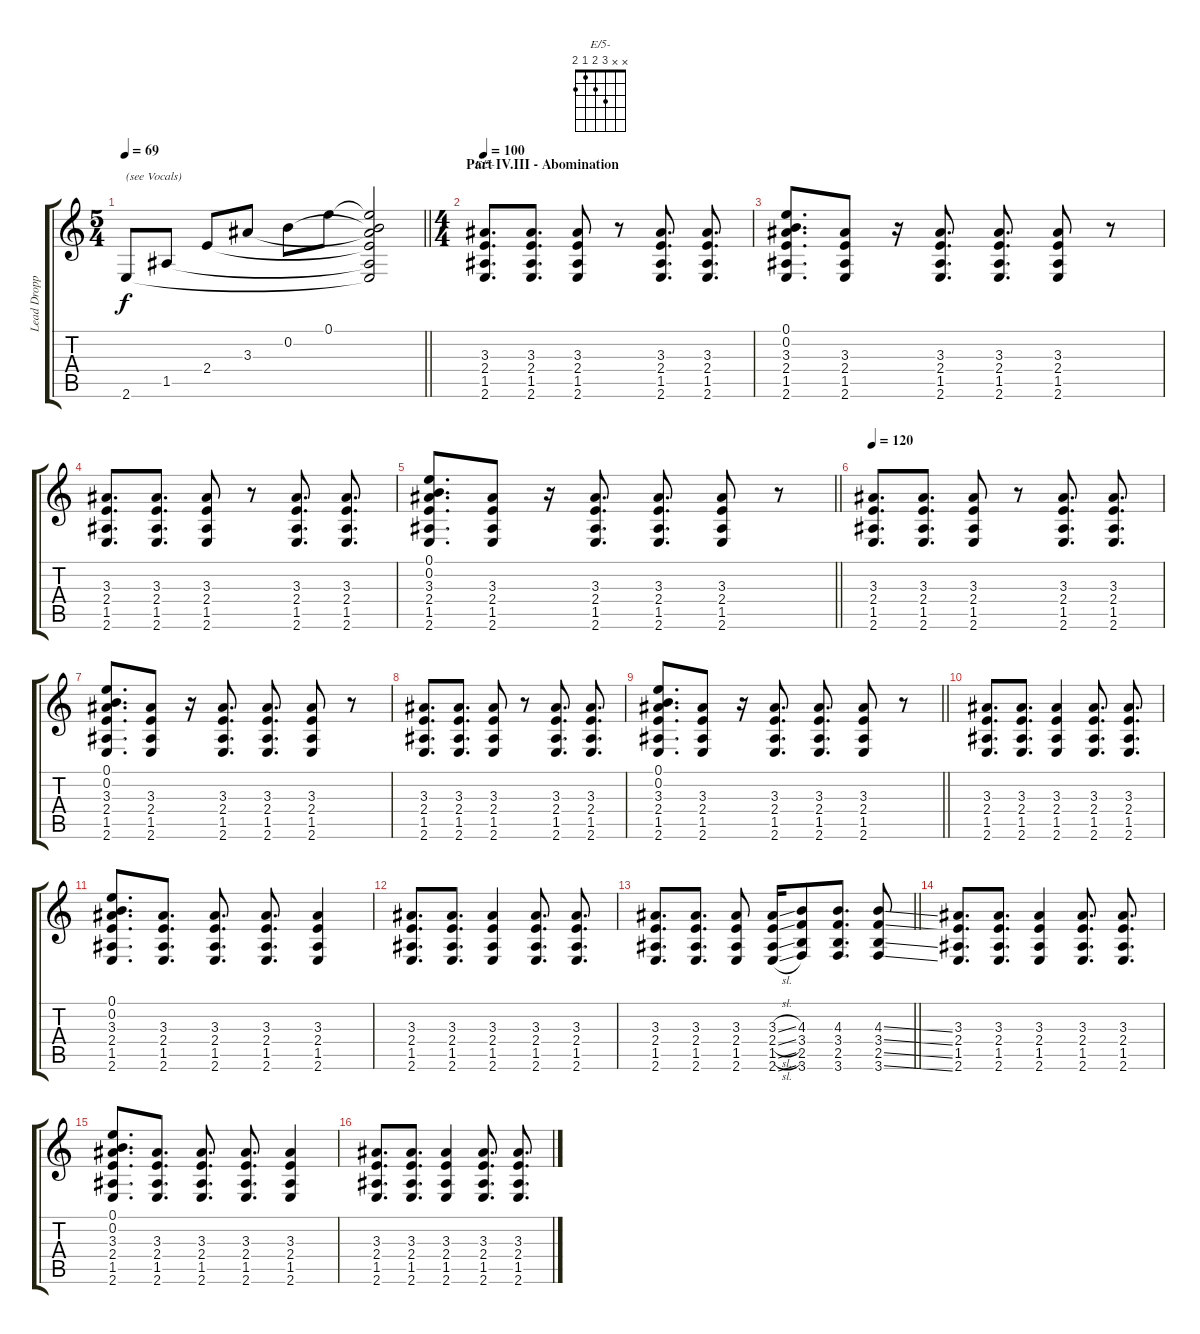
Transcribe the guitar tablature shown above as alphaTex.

\track ("Lead Dropped D " "Lead Dropp") {instrument distortionguitar}
\staff {score tabs}
\tuning (E4 B3 G3 D3 A2 D2) {hide}
\chord ("E/5-" x x 3 2 1 2)
\ts (5 4)
\tempo 69
\clef g2
\barLineRight lightlight
\ks c
2.6.8{txt "(see Vocals)" dy f} 1.5.8 2.4.8 3.3.8 0.2.8 0.1.8 (0.1{t} 0.2{t} 3.3{t} 2.4{t} 1.5{t} 2.6{t}).2 |
\ts (4 4)
\section ("" "Part IV.III - Abomination")
\tempo 100
(3.3 2.4 1.5 2.6).8{d ch "E/5-"} (3.3 2.4 1.5 2.6).8{d} (3.3 2.4 1.5 2.6).8 r.8 (3.3 2.4 1.5 2.6).8{d} (3.3 2.4 1.5 2.6).8{d} |
(0.1 0.2 3.3 2.4 1.5 2.6).8{d} (3.3 2.4 1.5 2.6).8 r.16 (3.3 2.4 1.5 2.6).8{d} (3.3 2.4 1.5 2.6).8{d} (3.3 2.4 1.5 2.6).8 r.8 |
(3.3 2.4 1.5 2.6).8{d} (3.3 2.4 1.5 2.6).8{d} (3.3 2.4 1.5 2.6).8 r.8 (3.3 2.4 1.5 2.6).8{d} (3.3 2.4 1.5 2.6).8{d} |
\barLineRight lightlight
(0.1 0.2 3.3 2.4 1.5 2.6).8{d} (3.3 2.4 1.5 2.6).8 r.16 (3.3 2.4 1.5 2.6).8{d} (3.3 2.4 1.5 2.6).8{d} (3.3 2.4 1.5 2.6).8 r.8 |
\tempo 120
(3.3 2.4 1.5 2.6).8{d} (3.3 2.4 1.5 2.6).8{d} (3.3 2.4 1.5 2.6).8 r.8 (3.3 2.4 1.5 2.6).8{d} (3.3 2.4 1.5 2.6).8{d} |
(0.1 0.2 3.3 2.4 1.5 2.6).8{d} (3.3 2.4 1.5 2.6).8 r.16 (3.3 2.4 1.5 2.6).8{d} (3.3 2.4 1.5 2.6).8{d} (3.3 2.4 1.5 2.6).8 r.8 |
(3.3 2.4 1.5 2.6).8{d} (3.3 2.4 1.5 2.6).8{d} (3.3 2.4 1.5 2.6).8 r.8 (3.3 2.4 1.5 2.6).8{d} (3.3 2.4 1.5 2.6).8{d} |
\barLineRight lightlight
(0.1 0.2 3.3 2.4 1.5 2.6).8{d} (3.3 2.4 1.5 2.6).8 r.16 (3.3 2.4 1.5 2.6).8{d} (3.3 2.4 1.5 2.6).8{d} (3.3 2.4 1.5 2.6).8 r.8 |
\section ("" "")
(3.3 2.4 1.5 2.6).8{d} (3.3 2.4 1.5 2.6).8{d} (3.3 2.4 1.5 2.6).4 (3.3 2.4 1.5 2.6).8{d} (3.3 2.4 1.5 2.6).8{d} |
(0.1 0.2 3.3 2.4 1.5 2.6).8{d} (3.3 2.4 1.5 2.6).8{d} (3.3 2.4 1.5 2.6).8{d} (3.3 2.4 1.5 2.6).8{d} (3.3 2.4 1.5 2.6).4 |
(3.3 2.4 1.5 2.6).8{d} (3.3 2.4 1.5 2.6).8{d} (3.3 2.4 1.5 2.6).4 (3.3 2.4 1.5 2.6).8{d} (3.3 2.4 1.5 2.6).8{d} |
\barLineRight lightlight
(3.3 2.4 1.5 2.6).8{d} (3.3 2.4 1.5 2.6).8{d} (3.3 2.4 1.5 2.6).8 (3.3{sl} 2.4{sl} 1.5{sl} 2.6{sl}).16 (4.3 3.4 2.5 3.6).8 (4.3 3.4 2.5 3.6).8{d} (4.3{ss} 3.4{ss} 2.5{ss} 3.6{ss}).8 |
(3.3 2.4 1.5 2.6).8{d} (3.3 2.4 1.5 2.6).8{d} (3.3 2.4 1.5 2.6).4 (3.3 2.4 1.5 2.6).8{d} (3.3 2.4 1.5 2.6).8{d} |
(0.1 0.2 3.3 2.4 1.5 2.6).8{d} (3.3 2.4 1.5 2.6).8{d} (3.3 2.4 1.5 2.6).8{d} (3.3 2.4 1.5 2.6).8{d} (3.3 2.4 1.5 2.6).4 |
(3.3 2.4 1.5 2.6).8{d} (3.3 2.4 1.5 2.6).8{d} (3.3 2.4 1.5 2.6).4 (3.3 2.4 1.5 2.6).8{d} (3.3 2.4 1.5 2.6).8{d}
